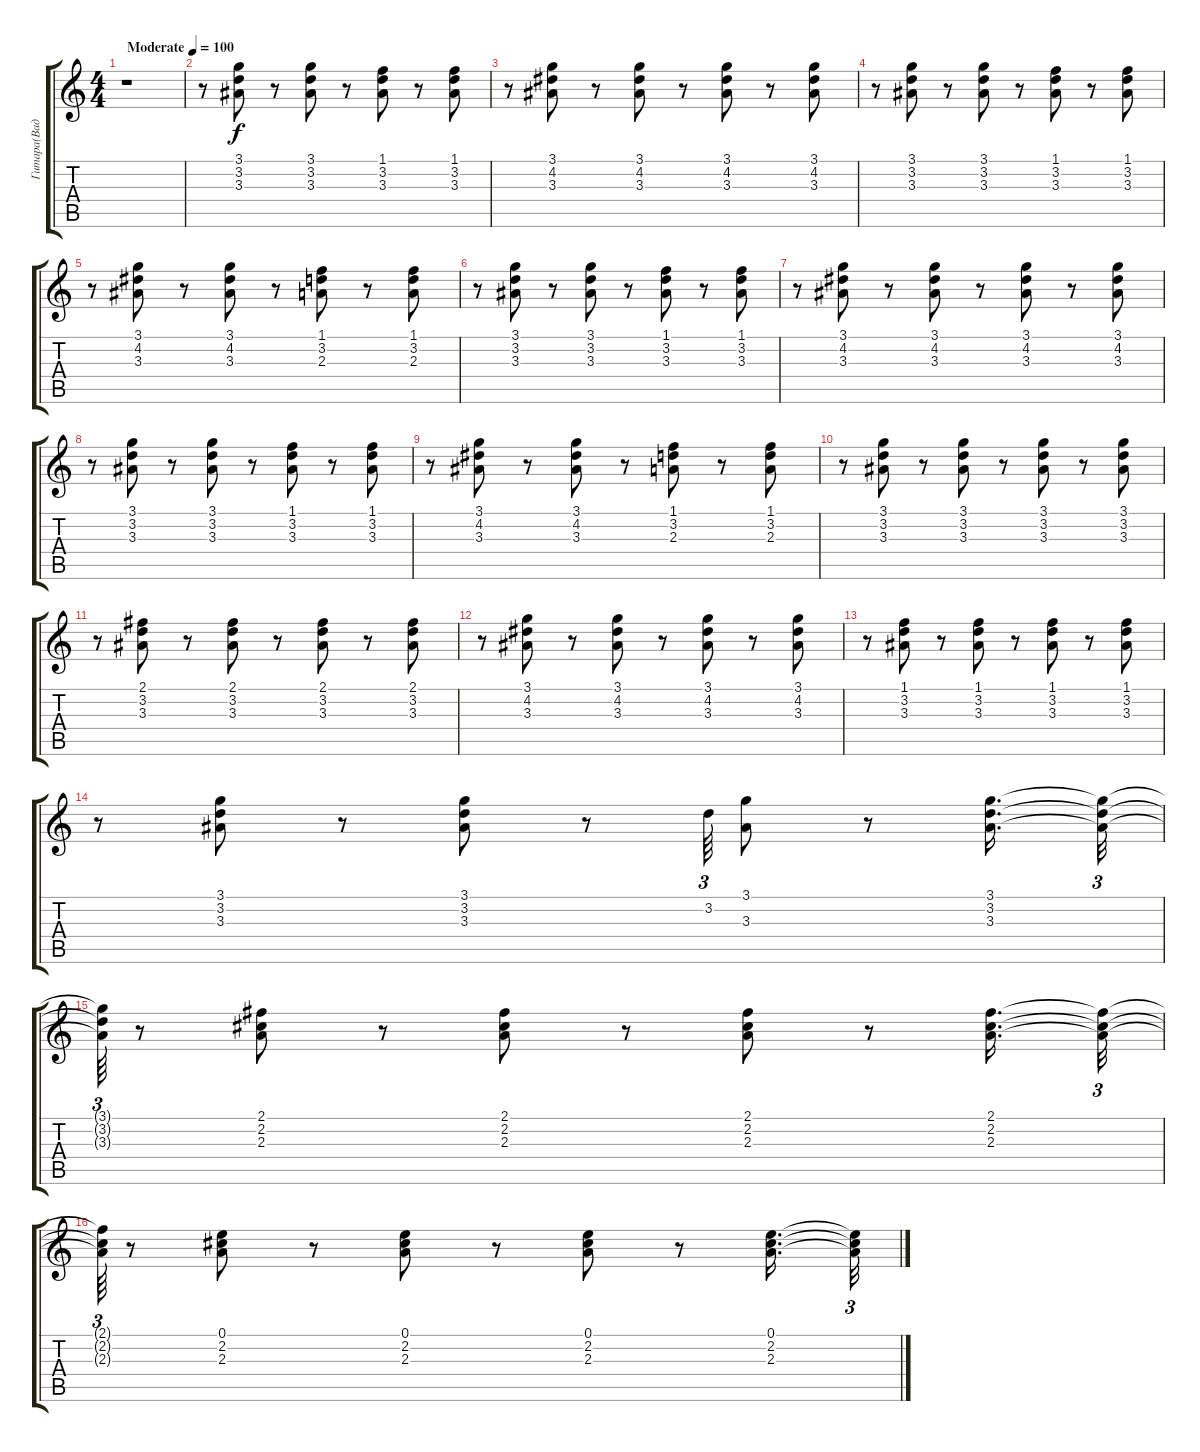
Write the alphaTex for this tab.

\track ("Гитара(Вадим)" "Гитара(Вад") {instrument electricguitarclean}
\staff {score tabs}
\tuning (E4 B3 G3 D3 A2 E2) {hide}
\ts (4 4)
\tempo (100 "Moderate")
\clef g2
\ks c
r.1{dy f instrument electricguitarclean} |
r.8 (3.1 3.2 3.3).8 r.8 (3.1 3.2 3.3).8 r.8 (1.1 3.2 3.3).8 r.8 (1.1 3.2 3.3).8 |
r.8 (3.1 4.2 3.3).8 r.8 (3.1 4.2 3.3).8 r.8 (3.1 4.2 3.3).8 r.8 (3.1 4.2 3.3).8 |
r.8 (3.1 3.2 3.3).8 r.8 (3.1 3.2 3.3).8 r.8 (1.1 3.2 3.3).8 r.8 (1.1 3.2 3.3).8 |
r.8 (3.1 4.2 3.3).8 r.8 (3.1 4.2 3.3).8 r.8 (1.1 3.2 2.3).8 r.8 (1.1 3.2 2.3).8 |
r.8 (3.1 3.2 3.3).8 r.8 (3.1 3.2 3.3).8 r.8 (1.1 3.2 3.3).8 r.8 (1.1 3.2 3.3).8 |
r.8 (3.1 4.2 3.3).8 r.8 (3.1 4.2 3.3).8 r.8 (3.1 4.2 3.3).8 r.8 (3.1 4.2 3.3).8 |
r.8 (3.1 3.2 3.3).8 r.8 (3.1 3.2 3.3).8 r.8 (1.1 3.2 3.3).8 r.8 (1.1 3.2 3.3).8 |
r.8 (3.1 4.2 3.3).8 r.8 (3.1 4.2 3.3).8 r.8 (1.1 3.2 2.3).8 r.8 (1.1 3.2 2.3).8 |
r.8 (3.1 3.2 3.3).8 r.8 (3.1 3.2 3.3).8 r.8 (3.1 3.2 3.3).8 r.8 (3.1 3.2 3.3).8 |
r.8 (2.1 3.2 3.3).8 r.8 (2.1 3.2 3.3).8 r.8 (2.1 3.2 3.3).8 r.8 (2.1 3.2 3.3).8 |
r.8 (3.1 4.2 3.3).8 r.8 (3.1 4.2 3.3).8 r.8 (3.1 4.2 3.3).8 r.8 (3.1 4.2 3.3).8 |
r.8 (1.1 3.2 3.3).8 r.8 (1.1 3.2 3.3).8 r.8 (1.1 3.2 3.3).8 r.8 (1.1 3.2 3.3).8 |
r.8 (3.1 3.2 3.3).8 r.8 (3.1 3.2 3.3).8 r.8 3.2.64{tu (3 2)} (3.1 3.3).8 r.8 (3.1 3.2 3.3).16{d} (3.1{t} 3.2{t} 3.3{t}).32{tu (3 2)} |
(3.1{t} 3.2{t} 3.3{t}).64{tu (3 2)} r.8 (2.1 2.2 2.3).8 r.8 (2.1 2.2 2.3).8 r.8 (2.1 2.2 2.3).8 r.8 (2.1 2.2 2.3).16{d} (2.1{t} 2.2{t} 2.3{t}).32{tu (3 2)} |
(2.1{t} 2.2{t} 2.3{t}).64{tu (3 2)} r.8 (0.1 2.2 2.3).8 r.8 (0.1 2.2 2.3).8 r.8 (0.1 2.2 2.3).8 r.8 (0.1 2.2 2.3).16{d} (0.1{t} 2.2{t} 2.3{t}).32{tu (3 2)}
